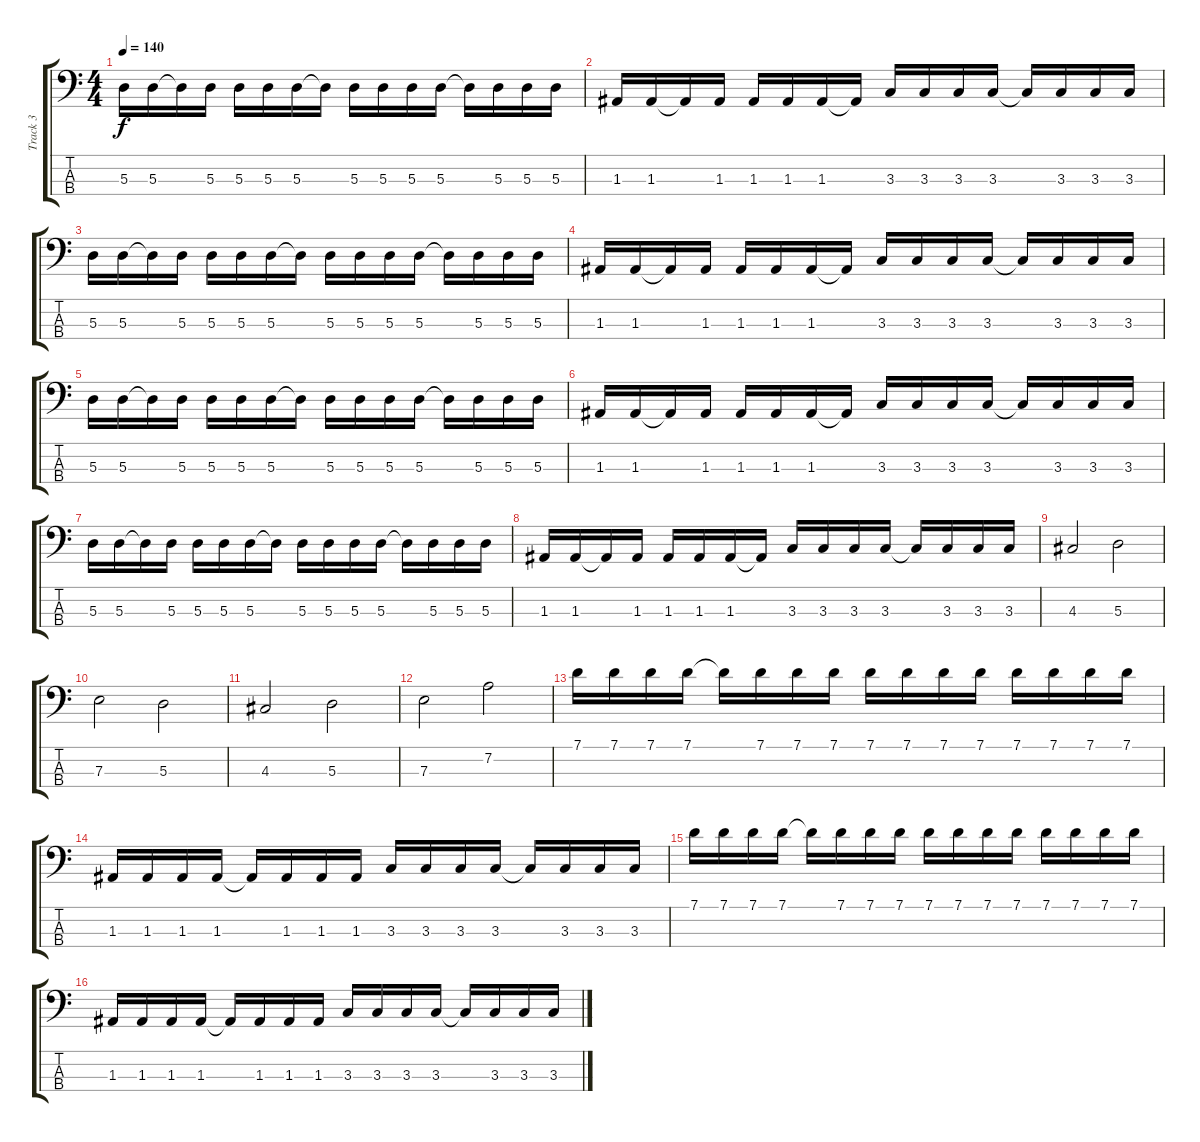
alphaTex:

\track ("Track 3" "Track 3") {instrument electricbassfinger}
\staff {score tabs}
\tuning (G2 D2 A1 E1) {hide}
\ts (4 4)
\tempo 140
\clef f4
\ks c
5.3.16{dy f instrument electricbassfinger} 5.3.16 5.3{t}.16 5.3.16 5.3.16 5.3.16 5.3.16 5.3{t}.16 5.3.16 5.3.16 5.3.16 5.3.16 5.3{t}.16 5.3.16 5.3.16 5.3.16 |
1.3.16 1.3.16 1.3{t}.16 1.3.16 1.3.16 1.3.16 1.3.16 1.3{t}.16 3.3.16 3.3.16 3.3.16 3.3.16 3.3{t}.16 3.3.16 3.3.16 3.3.16 |
5.3.16 5.3.16 5.3{t}.16 5.3.16 5.3.16 5.3.16 5.3.16 5.3{t}.16 5.3.16 5.3.16 5.3.16 5.3.16 5.3{t}.16 5.3.16 5.3.16 5.3.16 |
1.3.16 1.3.16 1.3{t}.16 1.3.16 1.3.16 1.3.16 1.3.16 1.3{t}.16 3.3.16 3.3.16 3.3.16 3.3.16 3.3{t}.16 3.3.16 3.3.16 3.3.16 |
5.3.16 5.3.16 5.3{t}.16 5.3.16 5.3.16 5.3.16 5.3.16 5.3{t}.16 5.3.16 5.3.16 5.3.16 5.3.16 5.3{t}.16 5.3.16 5.3.16 5.3.16 |
1.3.16 1.3.16 1.3{t}.16 1.3.16 1.3.16 1.3.16 1.3.16 1.3{t}.16 3.3.16 3.3.16 3.3.16 3.3.16 3.3{t}.16 3.3.16 3.3.16 3.3.16 |
5.3.16 5.3.16 5.3{t}.16 5.3.16 5.3.16 5.3.16 5.3.16 5.3{t}.16 5.3.16 5.3.16 5.3.16 5.3.16 5.3{t}.16 5.3.16 5.3.16 5.3.16 |
1.3.16 1.3.16 1.3{t}.16 1.3.16 1.3.16 1.3.16 1.3.16 1.3{t}.16 3.3.16 3.3.16 3.3.16 3.3.16 3.3{t}.16 3.3.16 3.3.16 3.3.16 |
4.3.2 5.3.2 |
7.3.2 5.3.2 |
4.3.2 5.3.2 |
7.3.2 7.2.2 |
7.1.16 7.1.16 7.1.16 7.1.16 7.1{t}.16 7.1.16 7.1.16 7.1.16 7.1.16 7.1.16 7.1.16 7.1.16 7.1.16 7.1.16 7.1.16 7.1.16 |
1.3.16 1.3.16 1.3.16 1.3.16 1.3{t}.16 1.3.16 1.3.16 1.3.16 3.3.16 3.3.16 3.3.16 3.3.16 3.3{t}.16 3.3.16 3.3.16 3.3.16 |
7.1.16 7.1.16 7.1.16 7.1.16 7.1{t}.16 7.1.16 7.1.16 7.1.16 7.1.16 7.1.16 7.1.16 7.1.16 7.1.16 7.1.16 7.1.16 7.1.16 |
1.3.16 1.3.16 1.3.16 1.3.16 1.3{t}.16 1.3.16 1.3.16 1.3.16 3.3.16 3.3.16 3.3.16 3.3.16 3.3{t}.16 3.3.16 3.3.16 3.3.16
